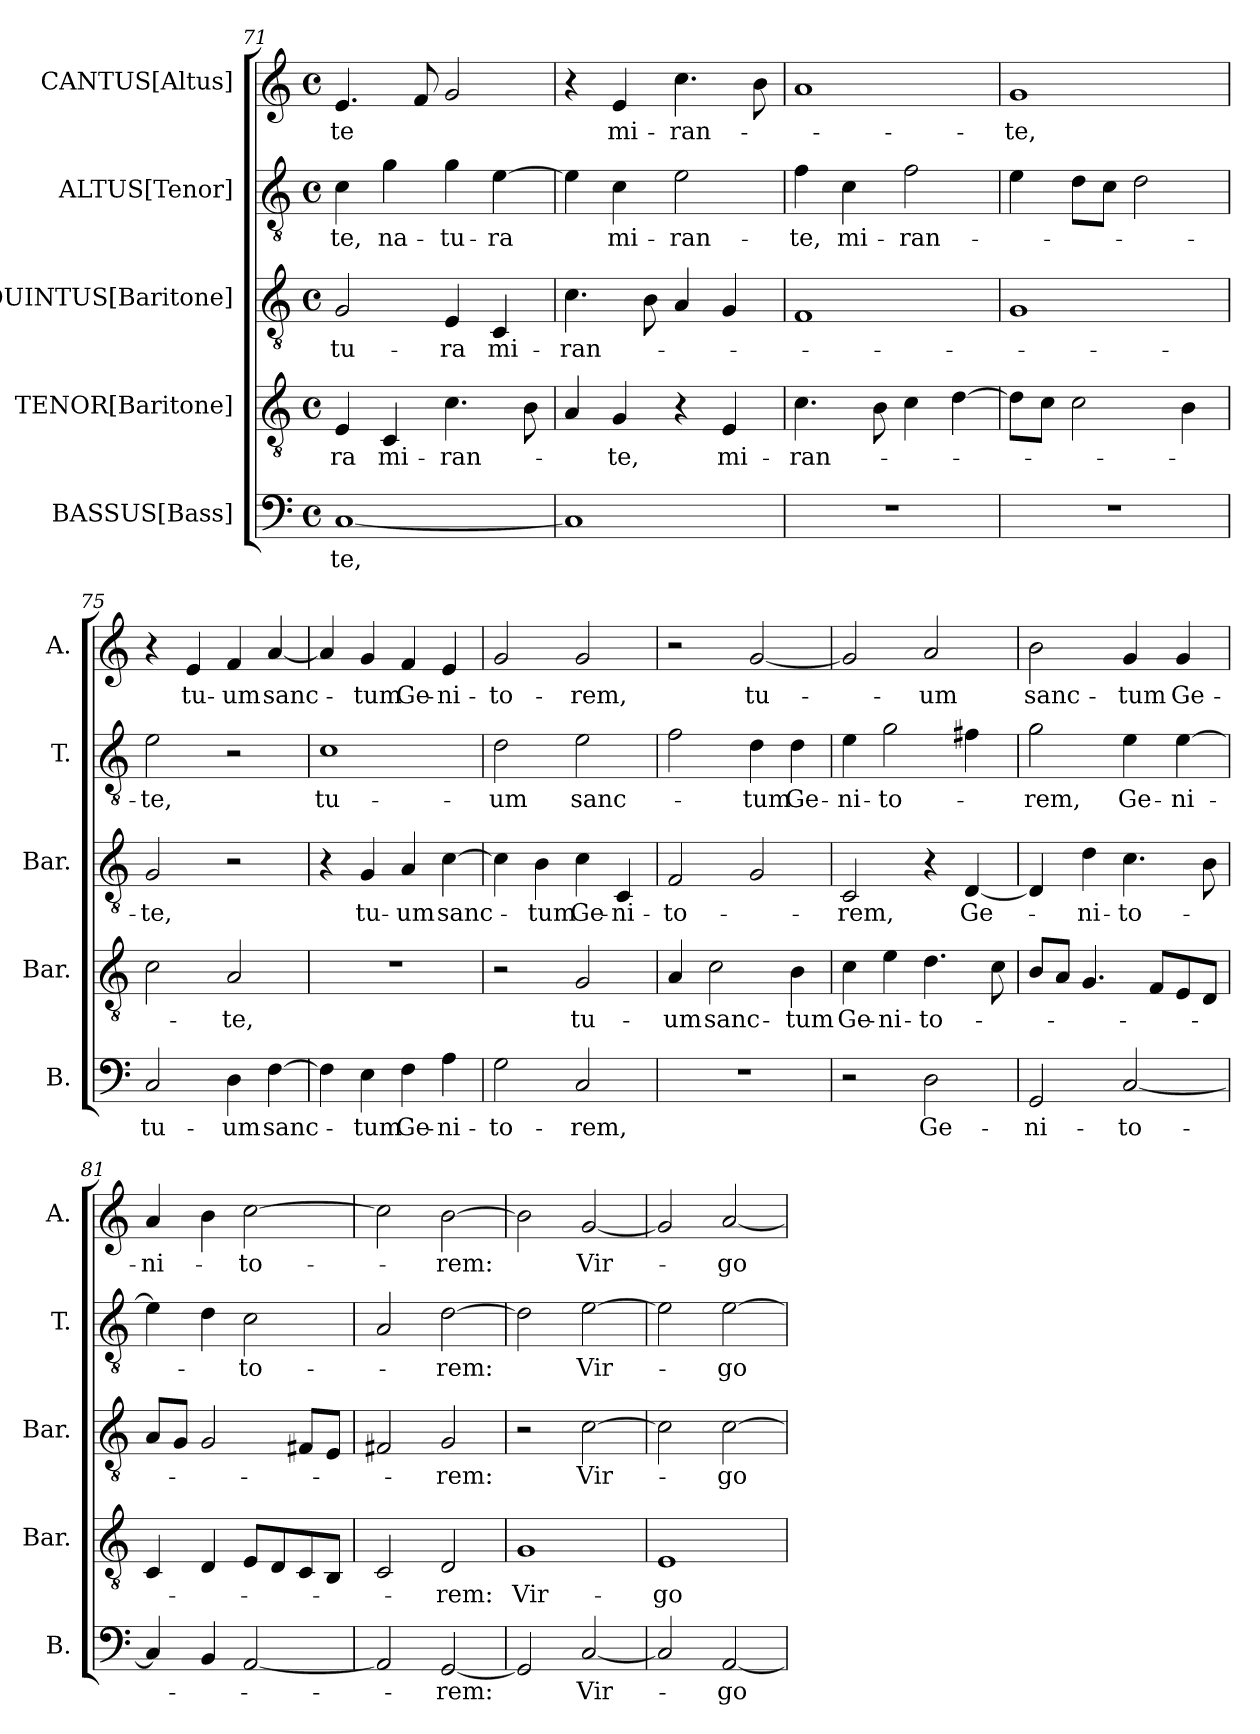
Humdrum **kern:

**kern	**text	**kern	**text	**kern	**text	**kern	**text	**kern	**text
*part5	*part5	*part4	*part4	*part3	*part3	*part2	*part2	*part1	*part1
*staff5	*staff5	*staff4	*staff4	*staff3	*staff3	*staff2	*staff2	*staff1	*staff1
*I"BASSUS[Bass]	*	*I"TENOR[Baritone]	*	*I"QUINTUS[Baritone]	*	*I"ALTUS[Tenor]	*	*I"CANTUS[Altus]	*
*I'B.	*	*I'Bar.	*	*I'Bar.	*	*I'T.	*	*I'A.	*
*clefF4	*	*clefGv2	*	*clefGv2	*	*clefGv2	*	*clefG2	*
*	*	*ITrd7c12	*	*ITrd7c12	*	*ITrd7c12	*	*	*
*k[]	*	*k[]	*	*k[]	*	*k[]	*	*k[]	*
*C:	*	*C:	*	*C:	*	*C:	*	*C:	*
*M4/4	*	*M4/4	*	*M4/4	*	*M4/4	*	*M4/4	*
*met(c)	*	*met(c)	*	*met(c)	*	*met(c)	*	*met(c)	*
=71	=71	=71	=71	=71	=71	=71	=71	=71	=71
!	!LO:LY:b	!	!LO:LY:b	!	!LO:LY:b	!	!LO:LY:b	!	!LO:LY:b
[<1C	-te,	4EE/	-ra	2GG/	-tu-	4C\	-te,	4.e/	-te
!	!	!	!LO:LY:b	!	!	!	!LO:LY:b	!	!
.	.	4CC/	mi-	.	.	4G\	na-	.	.
.	.	.	.	.	.	.	.	8f/	.
!	!	!	!LO:LY:b	!	!LO:LY:b	!	!LO:LY:b	!	!
.	.	4.C\	-ran-	4EE/	-ra	4G\	-tu-	2g/	.
!	!	!	!	!	!LO:LY:b	!	!LO:LY:b	!	!
.	.	.	.	4CC/	mi-	[>4E\	-ra	.	.
.	.	8BB\	.	.	.	.	.	.	.
!!LO:LB:g=z
=72	=72	=72	=72	=72	=72	=72	=72	=72	=72
!	!	!	!	!	!LO:LY:b	!	!	!	!
1C]	.	4AA/	.	4.C\	-ran-	4E\]	.	4r	.
!	!	!	!LO:LY:b	!	!	!	!LO:LY:b	!	!LO:LY:b
.	.	4GG/	-te,	.	.	4C\	mi-	4e/	mi-
.	.	.	.	8BB\	.	.	.	.	.
!	!	!	!	!	!	!	!LO:LY:b	!	!LO:LY:b
.	.	4r	.	4AA/	.	2E\	-ran-	4.cc\	-ran-
!	!	!	!LO:LY:b	!	!	!	!	!	!
.	.	4EE/	mi-	4GG/	.	.	.	.	.
.	.	.	.	.	.	.	.	8b\	.
=73	=73	=73	=73	=73	=73	=73	=73	=73	=73
!	!	!	!LO:LY:b	!	!	!	!LO:LY:b	!	!
1r	.	4.C\	-ran-	1FF	.	4F\	-te,	1a	.
!	!	!	!	!	!	!	!LO:LY:b	!	!
.	.	.	.	.	.	4C\	mi-	.	.
.	.	8BB\	.	.	.	.	.	.	.
!	!	!	!	!	!	!	!LO:LY:b	!	!
.	.	4C\	.	.	.	2F\	-ran-	.	.
.	.	[>4D\	.	.	.	.	.	.	.
=74	=74	=74	=74	=74	=74	=74	=74	=74	=74
!	!	!	!	!	!	!	!	!	!LO:LY:b
1r	.	8D\L]	.	1GG	.	4E\	.	1g	-te,
.	.	8C\J	.	.	.	.	.	.	.
.	.	2C\	.	.	.	8D\L	.	.	.
.	.	.	.	.	.	8C\J	.	.	.
.	.	.	.	.	.	2D\	.	.	.
.	.	4BB\	.	.	.	.	.	.	.
=75	=75	=75	=75	=75	=75	=75	=75	=75	=75
!	!LO:LY:b	!	!	!	!LO:LY:b	!	!LO:LY:b	!	!
2C/	tu-	2C\	.	2GG/	-te,	2E\	-te,	4r	.
!	!	!	!	!	!	!	!	!	!LO:LY:b
.	.	.	.	.	.	.	.	4e/	tu-
!	!LO:LY:b	!	!LO:LY:b	!	!	!	!	!	!LO:LY:b
4D\	-um	2AA/	-te,	2r	.	2r	.	4f/	-um
!	!LO:LY:b	!	!	!	!	!	!	!	!LO:LY:b
[>4F\	sanc-	.	.	.	.	.	.	[<4a/	sanc-
=76	=76	=76	=76	=76	=76	=76	=76	=76	=76
!	!	!	!	!	!	!	!LO:LY:b	!	!
4F\]	.	1r	.	4r	.	1C	tu-	4a/]	.
!	!LO:LY:b	!	!	!	!LO:LY:b	!	!	!	!LO:LY:b
4E\	-tum	.	.	4GG/	tu-	.	.	4g/	-tum
!	!LO:LY:b	!	!	!	!LO:LY:b	!	!	!	!LO:LY:b
4F\	Ge-	.	.	4AA/	-um	.	.	4f/	Ge-
!	!LO:LY:b	!	!	!	!LO:LY:b	!	!	!	!LO:LY:b
4A\	-ni-	.	.	[>4C\	sanc-	.	.	4e/	-ni-
=77	=77	=77	=77	=77	=77	=77	=77	=77	=77
!	!LO:LY:b	!	!	!	!	!	!LO:LY:b	!	!LO:LY:b
2G\	-to-	2r	.	4C\]	.	2D\	-um	2g/	-to-
!	!	!	!	!	!LO:LY:b	!	!	!	!
.	.	.	.	4BB\	-tum	.	.	.	.
!	!LO:LY:b	!	!LO:LY:b	!	!LO:LY:b	!	!LO:LY:b	!	!LO:LY:b
2C/	-rem,	2GG/	tu-	4C\	Ge-	2E\	sanc-	2g/	-rem,
!	!	!	!	!	!LO:LY:b	!	!	!	!
.	.	.	.	4CC/	-ni-	.	.	.	.
=78	=78	=78	=78	=78	=78	=78	=78	=78	=78
!	!	!	!LO:LY:b	!	!LO:LY:b	!	!	!	!
1r	.	4AA/	-um	2FF/	-to-	2F\	.	2r	.
!	!	!	!LO:LY:b	!	!	!	!	!	!
.	.	2C\	sanc-	.	.	.	.	.	.
!	!	!	!	!	!	!	!LO:LY:b	!	!LO:LY:b
.	.	.	.	2GG/	.	4D\	-tum	[<2g/	tu-
!	!	!	!LO:LY:b	!	!	!	!LO:LY:b	!	!
.	.	4BB\	-tum	.	.	4D\	Ge-	.	.
=79	=79	=79	=79	=79	=79	=79	=79	=79	=79
!	!	!	!LO:LY:b	!	!LO:LY:b	!	!LO:LY:b	!	!
2r	.	4C\	Ge-	2CC/	-rem,	4E\	-ni-	2g/]	.
!	!	!	!LO:LY:b	!	!	!	!LO:LY:b	!	!
.	.	4E\	-ni-	.	.	2G\	-to-	.	.
!	!LO:LY:b	!	!LO:LY:b	!	!	!	!	!	!LO:LY:b
2D\	Ge-	4.D\	-to-	4r	.	.	.	2a/	-um
!	!	!	!	!	!LO:LY:b	!	!	!	!
.	.	.	.	[<4DD/	Ge-	4F#X\	.	.	.
.	.	8C\	.	.	.	.	.	.	.
!!LO:LB:g=z
=80	=80	=80	=80	=80	=80	=80	=80	=80	=80
!	!LO:LY:b	!	!	!	!	!	!LO:LY:b	!	!LO:LY:b
2GG/	-ni-	8BB/L	.	4DD/]	.	2G\	-rem,	2b\	sanc-
.	.	8AA/J	.	.	.	.	.	.	.
!	!	!	!	!	!LO:LY:b	!	!	!	!
.	.	4.GG/	.	4D\	-ni-	.	.	.	.
!	!LO:LY:b	!	!	!	!LO:LY:b	!	!LO:LY:b	!	!LO:LY:b
[<2C/	-to-	.	.	4.C\	-to-	4E\	Ge-	4g/	-tum
.	.	8FF/L	.	.	.	.	.	.	.
!	!	!	!	!	!	!	!LO:LY:b	!	!LO:LY:b
.	.	8EE/	.	.	.	[>4E\	-ni-	4g/	Ge-
.	.	8DD/J	.	8BB\	.	.	.	.	.
=81	=81	=81	=81	=81	=81	=81	=81	=81	=81
!	!	!	!	!	!	!	!	!	!LO:LY:b
4C/]	.	4CC/	.	8AA/L	.	4E\]	.	4a/	-ni-
.	.	.	.	8GG/J	.	.	.	.	.
4BB/	.	4DD/	.	2GG/	.	4D\	.	4b\	.
!	!	!	!	!	!	!	!LO:LY:b	!	!LO:LY:b
[<2AA/	.	8EE/L	.	.	.	2C\	-to-	[>2cc\	-to-
.	.	8DD/	.	.	.	.	.	.	.
.	.	8CC/	.	8FF#X/L	.	.	.	.	.
.	.	8BBB/J	.	8EE/J	.	.	.	.	.
=82	=82	=82	=82	=82	=82	=82	=82	=82	=82
2AA/]	.	2CC/	.	2FF#X/	.	2AA/	.	2cc\]	.
!	!LO:LY:b	!	!LO:LY:b	!	!LO:LY:b	!	!LO:LY:b	!	!LO:LY:b
[<2GG/	-rem:	2DD/	-rem:	2GG/	-rem:	[>2D\	-rem:	[>2b\	-rem:
=83	=83	=83	=83	=83	=83	=83	=83	=83	=83
!	!	!	!LO:LY:b	!	!	!	!	!	!
2GG/]	.	1GG	Vir-	2r	.	2D\]	.	2b\]	.
!	!LO:LY:b	!	!	!	!LO:LY:b	!	!LO:LY:b	!	!LO:LY:b
[<2C/	Vir-	.	.	[>2C\	Vir-	[>2E\	Vir-	[<2g/	Vir-
=84	=84	=84	=84	=84	=84	=84	=84	=84	=84
!	!	!	!LO:LY:b	!	!	!	!	!	!
2C/]	.	1EE	-go	2C\]	.	2E\]	.	2g/]	.
!	!LO:LY:b	!	!	!	!LO:LY:b	!	!LO:LY:b	!	!LO:LY:b
[<2AA/	-go	.	.	[>2C\	-go	[>2E\	-go	[<2a/	-go
=	=	=	=	=	=	=	=	=	=
*-	*-	*-	*-	*-	*-	*-	*-	*-	*-
